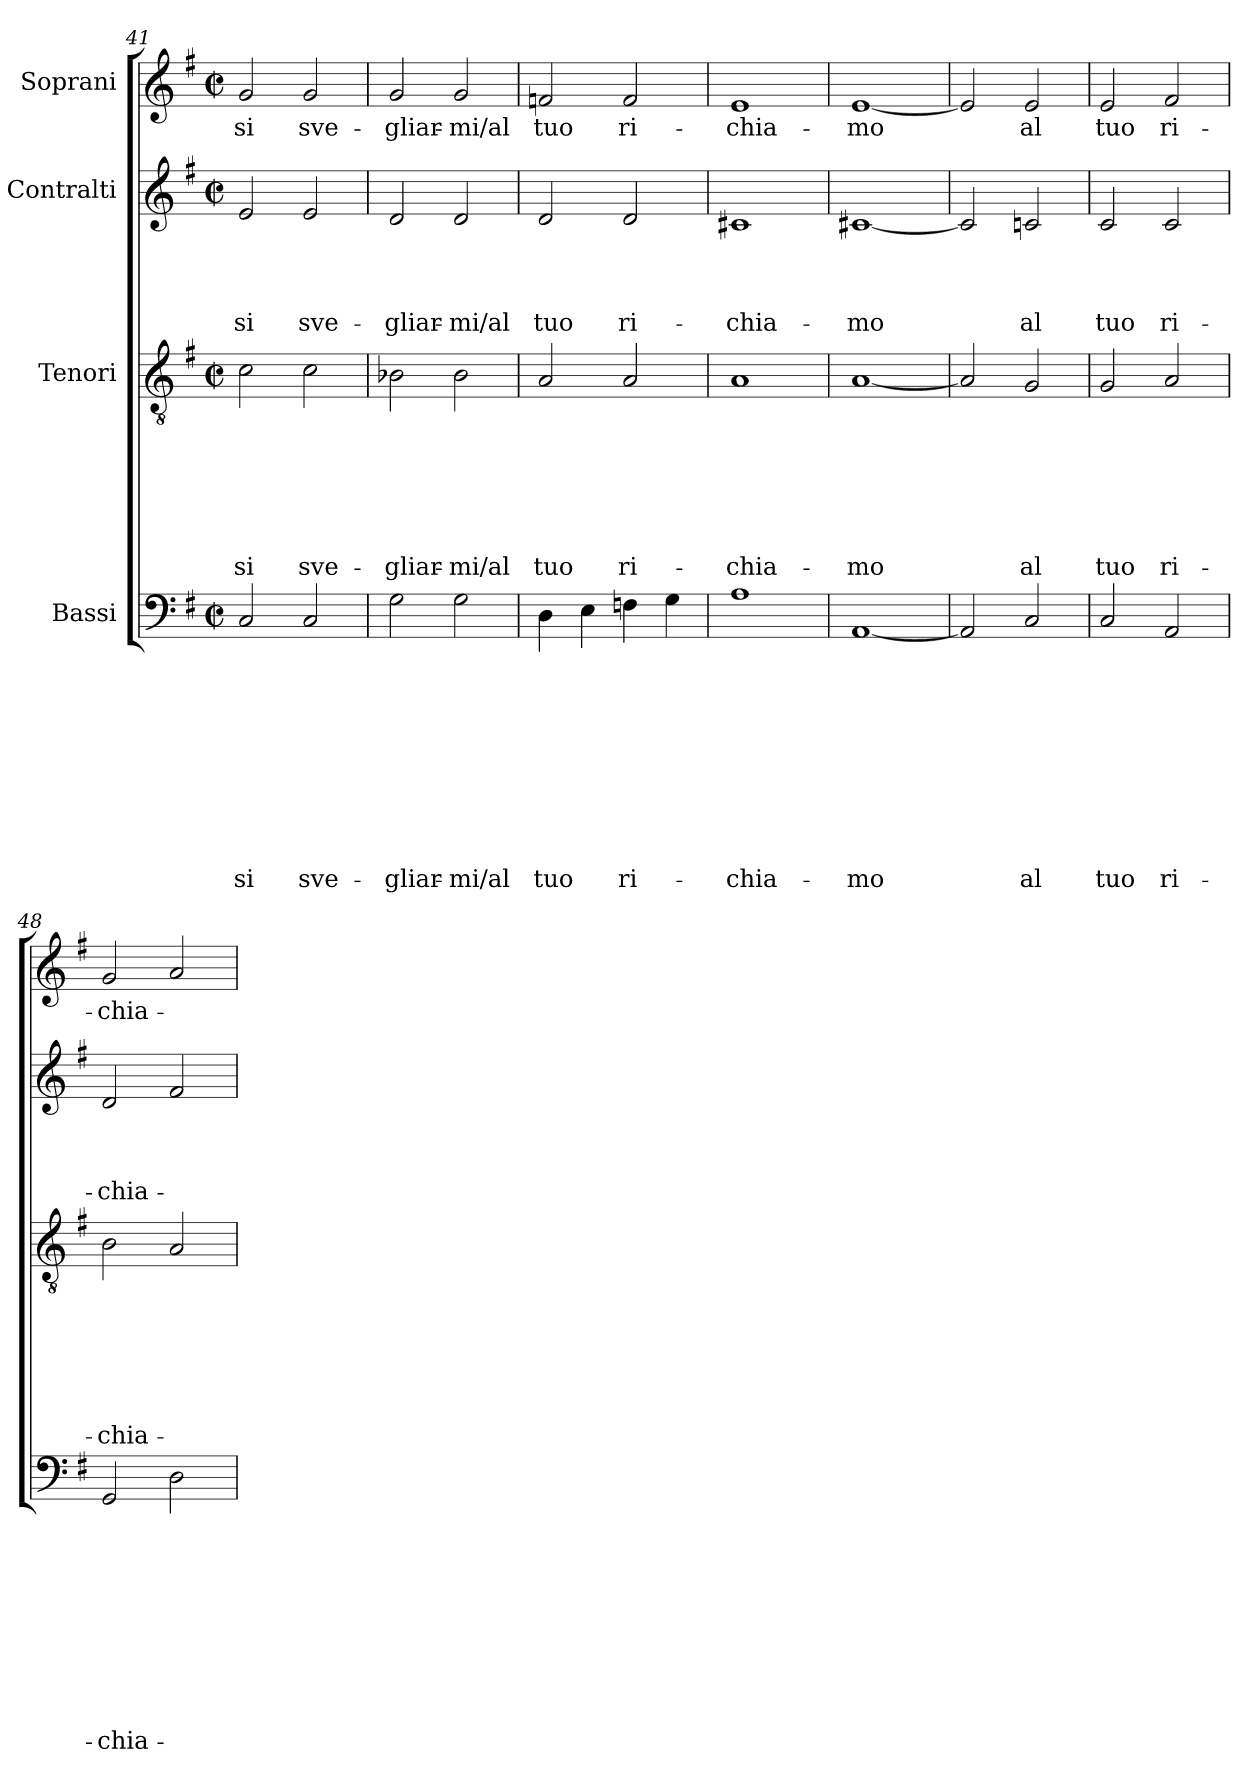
**kern	**text	**text	**text	**text	**text	**text	**text	**text	**text	**text	**kern	**text	**text	**text	**text	**text	**text	**text	**kern	**text	**text	**text	**text	**kern	**text
*part4	*part4	*part4	*part4	*part4	*part4	*part4	*part4	*part4	*part4	*part4	*part3	*part3	*part3	*part3	*part3	*part3	*part3	*part3	*part2	*part2	*part2	*part2	*part2	*part1	*part1
*staff4	*staff4	*staff4	*staff4	*staff4	*staff4	*staff4	*staff4	*staff4	*staff4	*staff4	*staff3	*staff3	*staff3	*staff3	*staff3	*staff3	*staff3	*staff3	*staff2	*staff2	*staff2	*staff2	*staff2	*staff1	*staff1
*I"Bassi	*	*	*	*	*	*	*	*	*	*	*I"Tenori	*	*	*	*	*	*	*	*I"Contralti	*	*	*	*	*I"Soprani	*
!!LO:PB:g=z
*clefF4	*	*	*	*	*	*	*	*	*	*	*clefGv2	*	*	*	*	*	*	*	*clefG2	*	*	*	*	*clefG2	*
*k[f#]	*	*	*	*	*	*	*	*	*	*	*k[f#]	*	*	*	*	*	*	*	*k[f#]	*	*	*	*	*k[f#]	*
*G:	*	*	*	*	*	*	*	*	*	*	*G:	*	*	*	*	*	*	*	*G:	*	*	*	*	*G:	*
*M2/2	*	*	*	*	*	*	*	*	*	*	*M2/2	*	*	*	*	*	*	*	*M2/2	*	*	*	*	*M2/2	*
*met(c|)	*	*	*	*	*	*	*	*	*	*	*met(c|)	*	*	*	*	*	*	*	*met(c|)	*	*	*	*	*met(c|)	*
=41	=41	=41	=41	=41	=41	=41	=41	=41	=41	=41	=41	=41	=41	=41	=41	=41	=41	=41	=41	=41	=41	=41	=41	=41	=41
!	!	!	!	!	!	!	!	!	!	!LO:LY:b:rj	!	!	!	!	!	!	!	!LO:LY:b:rj	!	!	!	!	!LO:LY:b:rj	!	!LO:LY:b:rj
2C/	.	.	.	.	.	.	.	.	.	-si	2c\	.	.	.	.	.	.	-si	2e/	.	.	.	-si	2g/	-si
!	!	!	!	!	!	!	!	!	!	!LO:LY:b:rj	!	!	!	!	!	!	!	!LO:LY:b:rj	!	!	!	!	!LO:LY:b:rj	!	!LO:LY:b:rj
2C/	.	.	.	.	.	.	.	.	.	sve-	2c\	.	.	.	.	.	.	sve-	2e/	.	.	.	sve-	2g/	sve-
=42	=42	=42	=42	=42	=42	=42	=42	=42	=42	=42	=42	=42	=42	=42	=42	=42	=42	=42	=42	=42	=42	=42	=42	=42	=42
!	!	!	!	!	!	!	!	!	!	!LO:LY:b:rj	!	!	!	!	!	!	!	!LO:LY:b:rj	!	!	!	!	!LO:LY:b:rj	!	!LO:LY:b:rj
2G\	.	.	.	.	.	.	.	.	.	-gliar-	2B-X\	.	.	.	.	.	.	-gliar-	2d/	.	.	.	-gliar-	2g/	-gliar-
!	!	!	!	!	!	!	!	!	!	!LO:LY:b:rj	!	!	!	!	!	!	!	!LO:LY:b:rj	!	!	!	!	!LO:LY:b:rj	!	!LO:LY:b:rj
2G\	.	.	.	.	.	.	.	.	.	-mi/al	2B-\	.	.	.	.	.	.	-mi/al	2d/	.	.	.	-mi/al	2g/	-mi/al
=43	=43	=43	=43	=43	=43	=43	=43	=43	=43	=43	=43	=43	=43	=43	=43	=43	=43	=43	=43	=43	=43	=43	=43	=43	=43
!	!	!	!	!	!	!	!	!	!	!LO:LY:b:rj	!	!	!	!	!	!	!	!LO:LY:b:rj	!	!	!	!	!LO:LY:b:rj	!	!LO:LY:b:rj
4D\	.	.	.	.	.	.	.	.	.	tuo	2A/	.	.	.	.	.	.	tuo	2d/	.	.	.	tuo	2fn/	tuo
4E\	.	.	.	.	.	.	.	.	.	.	.	.	.	.	.	.	.	.	.	.	.	.	.	.	.
!	!	!	!	!	!	!	!	!	!	!LO:LY:b:rj	!	!	!	!	!	!	!	!LO:LY:b:rj	!	!	!	!	!LO:LY:b:rj	!	!LO:LY:b:rj
4Fn\	.	.	.	.	.	.	.	.	.	ri-	2A/	.	.	.	.	.	.	ri-	2d/	.	.	.	ri-	2f/	ri-
4G\	.	.	.	.	.	.	.	.	.	.	.	.	.	.	.	.	.	.	.	.	.	.	.	.	.
=44	=44	=44	=44	=44	=44	=44	=44	=44	=44	=44	=44	=44	=44	=44	=44	=44	=44	=44	=44	=44	=44	=44	=44	=44	=44
!	!	!	!	!	!	!	!	!	!	!LO:LY:b:rj	!	!	!	!	!	!	!	!LO:LY:b:rj	!	!	!	!	!LO:LY:b:rj	!	!LO:LY:b:rj
1A	.	.	.	.	.	.	.	.	.	-chia-	1A	.	.	.	.	.	.	-chia-	1c#X	.	.	.	-chia-	1e	-chia-
=45	=45	=45	=45	=45	=45	=45	=45	=45	=45	=45	=45	=45	=45	=45	=45	=45	=45	=45	=45	=45	=45	=45	=45	=45	=45
!	!	!	!	!	!	!	!	!	!	!LO:LY:b:rj	!	!	!	!	!	!	!	!LO:LY:b:rj	!	!	!	!	!LO:LY:b:rj	!	!LO:LY:b:rj
[<1AA	.	.	.	.	.	.	.	.	.	-mo	[<1A	.	.	.	.	.	.	-mo	[<1c#X	.	.	.	-mo	[<1e	-mo
=46	=46	=46	=46	=46	=46	=46	=46	=46	=46	=46	=46	=46	=46	=46	=46	=46	=46	=46	=46	=46	=46	=46	=46	=46	=46
2AA/]	.	.	.	.	.	.	.	.	.	.	2A/]	.	.	.	.	.	.	.	2c#/]	.	.	.	.	2e/]	.
!	!	!	!	!	!	!	!	!	!	!LO:LY:b:rj	!	!	!	!	!	!	!	!LO:LY:b:rj	!	!	!	!	!LO:LY:b:rj	!	!LO:LY:b:rj
2C/	.	.	.	.	.	.	.	.	.	al	2G/	.	.	.	.	.	.	al	2cn/	.	.	.	al	2e/	al
=47	=47	=47	=47	=47	=47	=47	=47	=47	=47	=47	=47	=47	=47	=47	=47	=47	=47	=47	=47	=47	=47	=47	=47	=47	=47
!	!	!	!	!	!	!	!	!	!	!LO:LY:b:rj	!	!	!	!	!	!	!	!LO:LY:b:rj	!	!	!	!	!LO:LY:b:rj	!	!LO:LY:b:rj
2C/	.	.	.	.	.	.	.	.	.	tuo	2G/	.	.	.	.	.	.	tuo	2c/	.	.	.	tuo	2e/	tuo
!	!	!	!	!	!	!	!	!	!	!LO:LY:b:rj	!	!	!	!	!	!	!	!LO:LY:b:rj	!	!	!	!	!LO:LY:b:rj	!	!LO:LY:b:rj
2AA/	.	.	.	.	.	.	.	.	.	ri-	2A/	.	.	.	.	.	.	ri-	2c/	.	.	.	ri-	2f#/	ri-
=48	=48	=48	=48	=48	=48	=48	=48	=48	=48	=48	=48	=48	=48	=48	=48	=48	=48	=48	=48	=48	=48	=48	=48	=48	=48
!	!	!	!	!	!	!	!	!	!	!LO:LY:b:rj	!	!	!	!	!	!	!	!LO:LY:b:rj	!	!	!	!	!LO:LY:b:rj	!	!LO:LY:b:rj
2GG/	.	.	.	.	.	.	.	.	.	-chia-	2B\	.	.	.	.	.	.	-chia-	2d/	.	.	.	-chia-	2g/	-chia-
2D\	.	.	.	.	.	.	.	.	.	.	2A/	.	.	.	.	.	.	.	2f#/	.	.	.	.	2a/	.
=	=	=	=	=	=	=	=	=	=	=	=	=	=	=	=	=	=	=	=	=	=	=	=	=	=
*-	*-	*-	*-	*-	*-	*-	*-	*-	*-	*-	*-	*-	*-	*-	*-	*-	*-	*-	*-	*-	*-	*-	*-	*-	*-
